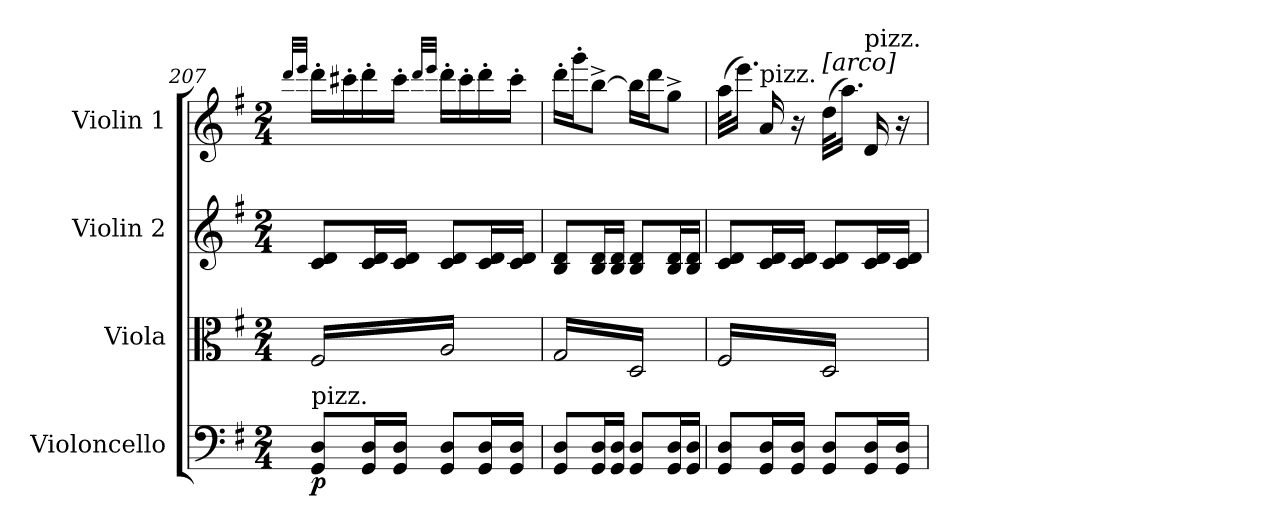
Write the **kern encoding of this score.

**kern	**dynam	**kern	**kern	**kern
*part4	*part4	*part3	*part2	*part1
*staff4	*staff4	*staff3	*staff2	*staff1
*I"Violoncello	*	*I"Viola	*I"Violin 2	*I"Violin 1
*I'Vc	*	*I'Vla	*I'Vln	*I'Vln
!!LO:LB:g=z
*clefF4	*	*clefC3	*clefG2	*clefG2
*k[f#]	*	*k[f#]	*k[f#]	*k[f#]
*M2/4	*	*M2/4	*M2/4	*M2/4
=207	=207	=207	=207	=207
.	.	.	.	32qddd/LLL
.	.	.	.	32qeee/JJJ
!LO:TX:a:t=pizz.	!	!	!	!
!	!LO:DY:b	!	!	!
*	*	*tremolo	*	*
8GG/ 8D/L	p	16F#/LL	8c/ 8d/L	16ddd'\LL
.	.	16A/	.	16ccc#X'\
16GG/ 16D/L	.	16F#/	16c/ 16d/L	16ddd'\
16GG/ 16D/JJ	.	16A/	16c/ 16d/JJ	16ccc#'\JJ
.	.	.	.	32qddd/LLL
.	.	.	.	32qeee/JJJ
8GG/ 8D/L	.	16F#/	8c/ 8d/L	16ddd'\LL
.	.	16A/	.	16ccc#'\
16GG/ 16D/L	.	16F#/	16c/ 16d/L	16ddd'\
16GG/ 16D/JJ	.	16A/JJ	16c/ 16d/JJ	16ccc#'\JJ
=208	=208	=208	=208	=208
8GG/ 8D/L	.	16G/LL	8B/ 8d/L	16ddd'\LL
.	.	16D/	.	16ggg'\J
16GG/ 16D/L	.	16G/	16B/ 16d/L	[>8bb^\J
16GG/ 16D/JJ	.	16D/	16B/ 16d/JJ	.
8GG/ 8D/L	.	16G/	8B/ 8d/L	16bb\LL]
.	.	16D/	.	16ddd\J
16GG/ 16D/L	.	16G/	16B/ 16d/L	8gg^\J
16GG/ 16D/JJ	.	16D/JJ	16B/ 16d/JJ	.
=209	=209	=209	=209	=209
8GG/ 8D/L	.	16F#/LL	8c/ 8d/L	(32aa\KLL
.	.	.	.	16.eee\JJ)
.	.	16D/	.	.
!	!	!	!	!LO:TX:a:t=pizz.
16GG/ 16D/L	.	16F#/	16c/ 16d/L	16a/
16GG/ 16D/JJ	.	16D/	16c/ 16d/JJ	16r
!	!	!	!	!LO:TX:a:t=[arco]
8GG/ 8D/L	.	16F#/	8c/ 8d/L	(32dd\KLL
.	.	.	.	16.aa\JJ)
.	.	16D/	.	.
!	!	!	!	!LO:TX:a:t=pizz.
16GG/ 16D/L	.	16F#/	16c/ 16d/L	16d/
16GG/ 16D/JJ	.	16D/JJ	16c/ 16d/JJ	16r
*	*	*Xtremolo	*	*
.	.	.	.	.
.	.	.	.	.
.	.	.	.	.
.	.	.	.	.
=	=	=	=	=
*-	*-	*-	*-	*-
